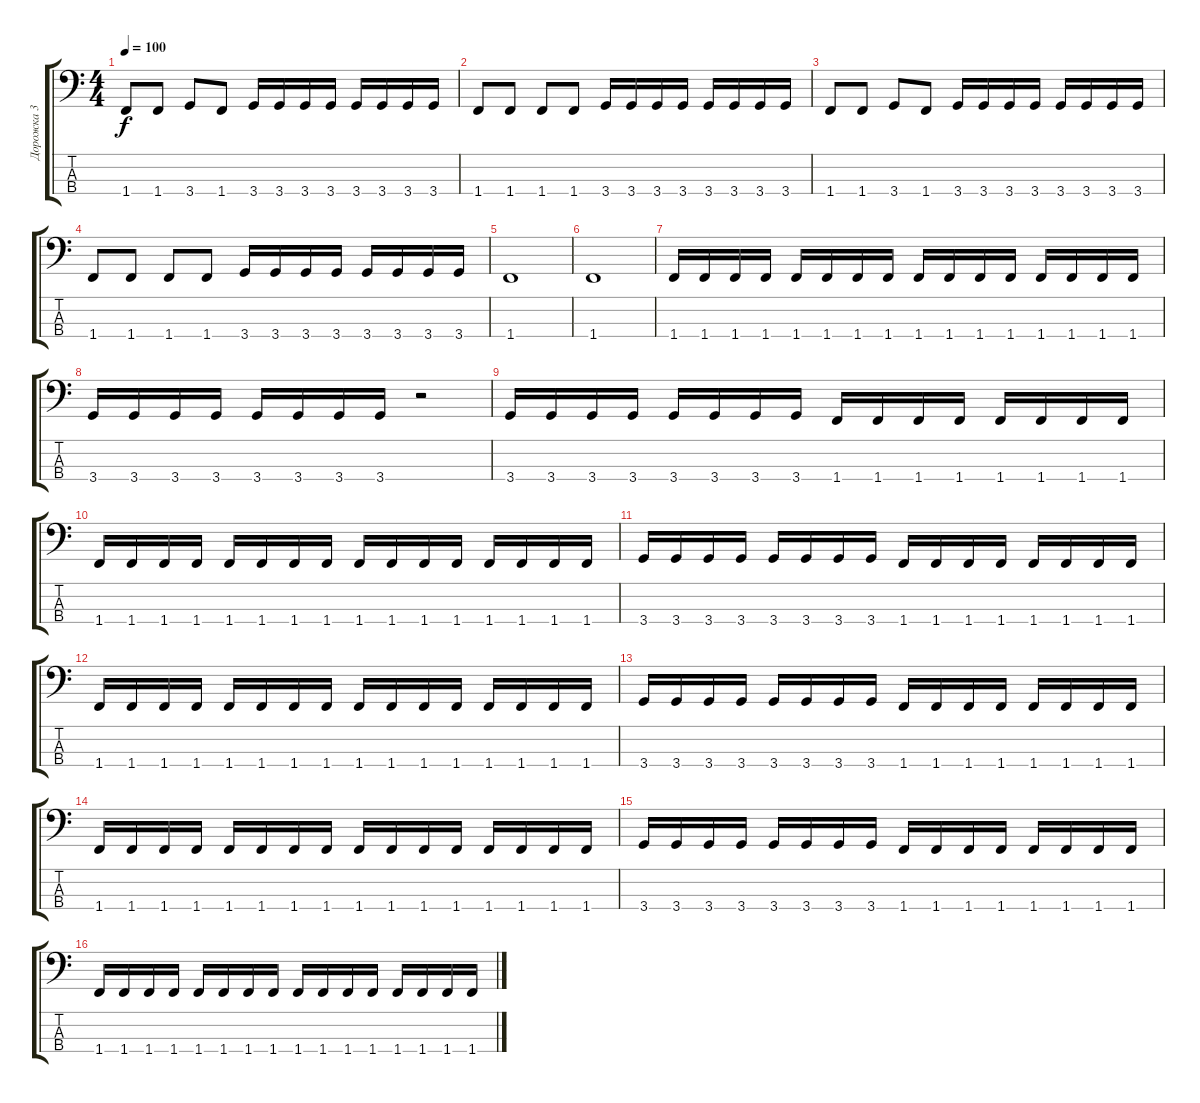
\track ("Дорожка 3" "Дорожка 3") {instrument electricbassfinger}
\staff {score tabs}
\tuning (G2 D2 A1 E1) {hide}
\ts (4 4)
\tempo 100
\clef f4
\ks c
1.4.8{dy f} 1.4.8 3.4.8 1.4.8 3.4.16 3.4.16 3.4.16 3.4.16 3.4.16 3.4.16 3.4.16 3.4.16 |
1.4.8 1.4.8 1.4.8 1.4.8 3.4.16 3.4.16 3.4.16 3.4.16 3.4.16 3.4.16 3.4.16 3.4.16 |
1.4.8 1.4.8 3.4.8 1.4.8 3.4.16 3.4.16 3.4.16 3.4.16 3.4.16 3.4.16 3.4.16 3.4.16 |
1.4.8 1.4.8 1.4.8 1.4.8 3.4.16 3.4.16 3.4.16 3.4.16 3.4.16 3.4.16 3.4.16 3.4.16 |
1.4.1 |
1.4.1 |
1.4.16 1.4.16 1.4.16 1.4.16 1.4.16 1.4.16 1.4.16 1.4.16 1.4.16 1.4.16 1.4.16 1.4.16 1.4.16 1.4.16 1.4.16 1.4.16 |
3.4.16 3.4.16 3.4.16 3.4.16 3.4.16 3.4.16 3.4.16 3.4.16 r.2 |
3.4.16 3.4.16 3.4.16 3.4.16 3.4.16 3.4.16 3.4.16 3.4.16 1.4.16 1.4.16 1.4.16 1.4.16 1.4.16 1.4.16 1.4.16 1.4.16 |
1.4.16 1.4.16 1.4.16 1.4.16 1.4.16 1.4.16 1.4.16 1.4.16 1.4.16 1.4.16 1.4.16 1.4.16 1.4.16 1.4.16 1.4.16 1.4.16 |
3.4.16 3.4.16 3.4.16 3.4.16 3.4.16 3.4.16 3.4.16 3.4.16 1.4.16 1.4.16 1.4.16 1.4.16 1.4.16 1.4.16 1.4.16 1.4.16 |
1.4.16 1.4.16 1.4.16 1.4.16 1.4.16 1.4.16 1.4.16 1.4.16 1.4.16 1.4.16 1.4.16 1.4.16 1.4.16 1.4.16 1.4.16 1.4.16 |
3.4.16 3.4.16 3.4.16 3.4.16 3.4.16 3.4.16 3.4.16 3.4.16 1.4.16 1.4.16 1.4.16 1.4.16 1.4.16 1.4.16 1.4.16 1.4.16 |
1.4.16 1.4.16 1.4.16 1.4.16 1.4.16 1.4.16 1.4.16 1.4.16 1.4.16 1.4.16 1.4.16 1.4.16 1.4.16 1.4.16 1.4.16 1.4.16 |
3.4.16 3.4.16 3.4.16 3.4.16 3.4.16 3.4.16 3.4.16 3.4.16 1.4.16 1.4.16 1.4.16 1.4.16 1.4.16 1.4.16 1.4.16 1.4.16 |
1.4.16 1.4.16 1.4.16 1.4.16 1.4.16 1.4.16 1.4.16 1.4.16 1.4.16 1.4.16 1.4.16 1.4.16 1.4.16 1.4.16 1.4.16 1.4.16
